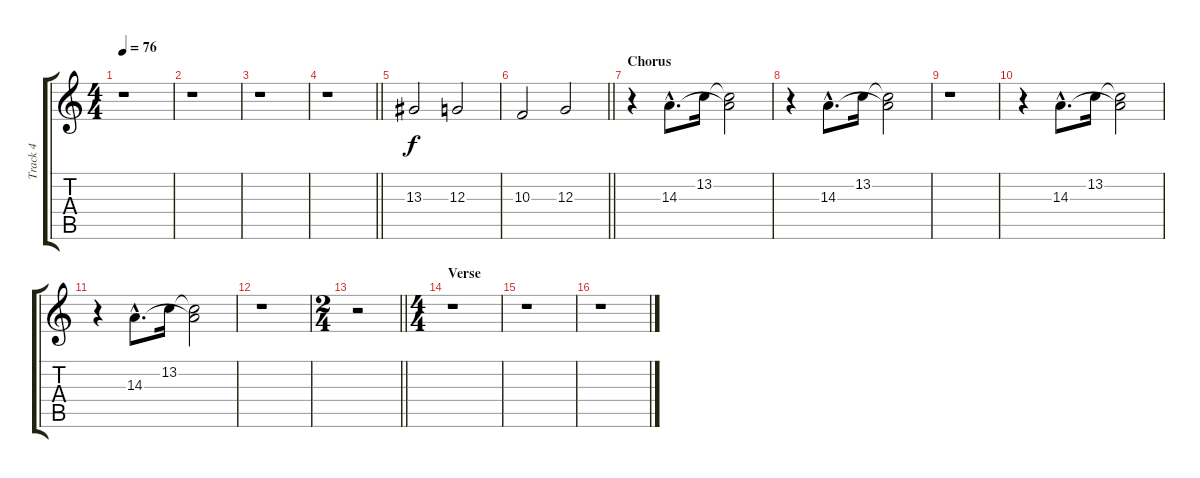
\track ("Track 4" "Track 4") {instrument whistle}
\staff {score tabs}
\tuning (E4 B3 G3 D3 A2 E2) {hide}
\ts (4 4)
\tempo 76
\clef g2
\ks c
r.1{dy f} |
r.1 |
r.1 |
\barLineRight lightlight
r.1 |
\section ("" "")
13.3.2 12.3.2 |
\barLineRight lightlight
10.3.2 12.3.2 |
\section ("" "Chorus")
r.4 14.3{hac}.8{d} 13.2.16 (13.2{t} 14.3{t}).2 |
r.4 14.3{hac}.8{d} 13.2.16 (13.2{t} 14.3{t}).2 |
r.1 |
r.4 14.3{hac}.8{d} 13.2.16 (13.2{t} 14.3{t}).2 |
r.4 14.3{hac}.8{d} 13.2.16 (13.2{t} 14.3{t}).2 |
r.1 |
\ts (2 4)
\barLineRight lightlight
r.2 |
\ts (4 4)
\section ("" "Verse")
r.1 |
r.1 |
r.1
